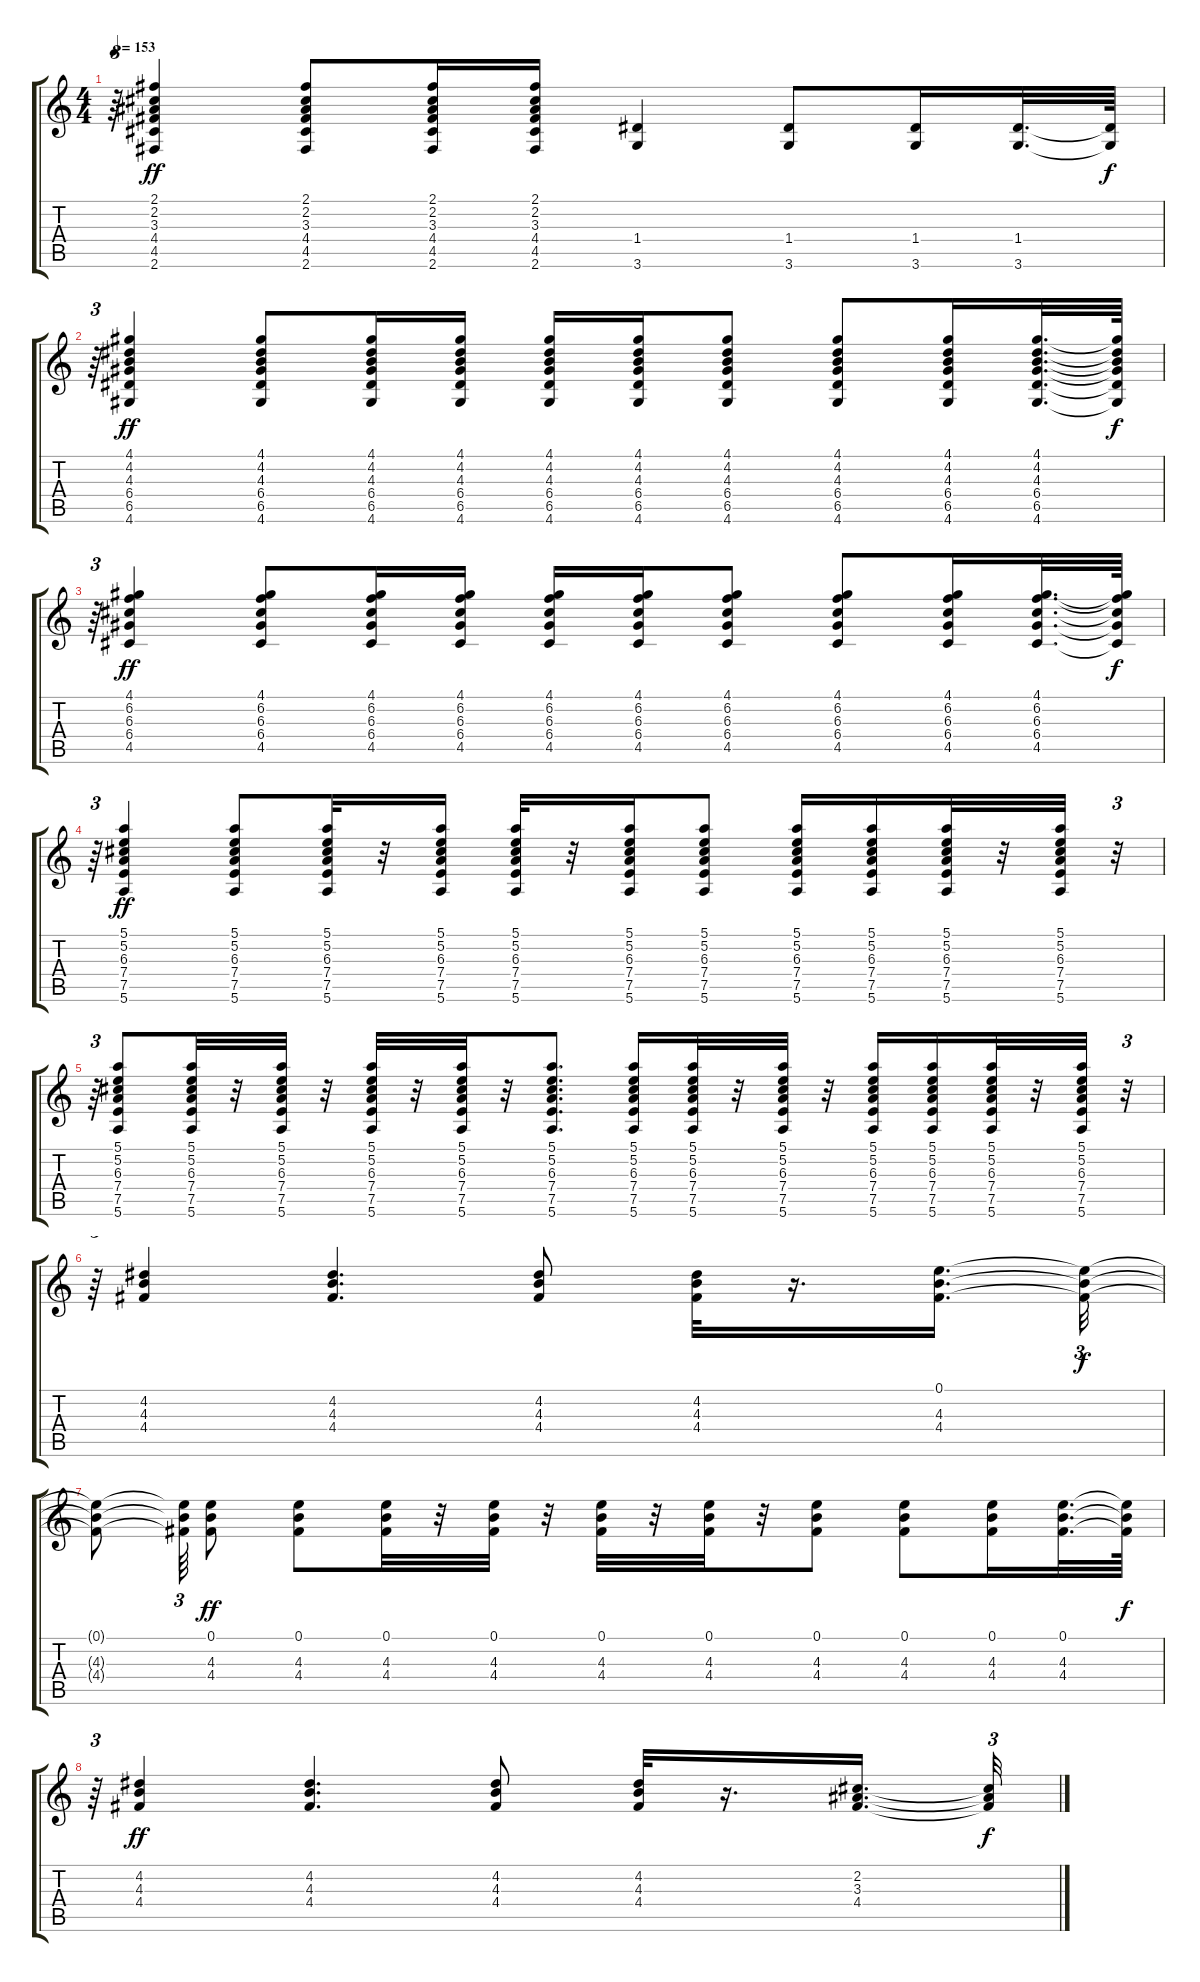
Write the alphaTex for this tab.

\track "" {instrument acousticguitarsteel}
\staff {score tabs}
\tuning (E4 B3 G3 D3 A2 E2) {hide}
\ts (4 4)
\tempo 153
\clef g2
\ks c
r.64{tu (3 2) dy f} (2.1 2.2 3.3 4.4 4.5 2.6).4{dy ff} (2.1 2.2 3.3 4.4 4.5 2.6).8 (2.1 2.2 3.3 4.4 4.5 2.6).16 (2.1 2.2 3.3 4.4 4.5 2.6).16 (1.4 3.6).4 (1.4 3.6).8 (1.4 3.6).16 (1.4 3.6).32{d} (1.4{t} 3.6{t}).64{dy f} |
r.64{tu (3 2)} (4.1 4.2 4.3 6.4 6.5 4.6).4{dy ff} (4.1 4.2 4.3 6.4 6.5 4.6).8 (4.1 4.2 4.3 6.4 6.5 4.6).16 (4.1 4.2 4.3 6.4 6.5 4.6).16 (4.1 4.2 4.3 6.4 6.5 4.6).16 (4.1 4.2 4.3 6.4 6.5 4.6).16 (4.1 4.2 4.3 6.4 6.5 4.6).8 (4.1 4.2 4.3 6.4 6.5 4.6).8 (4.1 4.2 4.3 6.4 6.5 4.6).16 (4.1 4.2 4.3 6.4 6.5 4.6).32{d} (4.1{t} 4.2{t} 4.3{t} 6.4{t} 6.5{t} 4.6{t}).64{dy f} |
r.64{tu (3 2)} (4.1 6.2 6.3 6.4 4.5).4{dy ff} (4.1 6.2 6.3 6.4 4.5).8 (4.1 6.2 6.3 6.4 4.5).16 (4.1 6.2 6.3 6.4 4.5).16 (4.1 6.2 6.3 6.4 4.5).16 (4.1 6.2 6.3 6.4 4.5).16 (4.1 6.2 6.3 6.4 4.5).8 (4.1 6.2 6.3 6.4 4.5).8 (4.1 6.2 6.3 6.4 4.5).16 (4.1 6.2 6.3 6.4 4.5).32{d} (4.1{t} 6.2{t} 6.3{t} 6.4{t} 4.5{t}).64{dy f} |
r.64{tu (3 2)} (5.1 5.2 6.3 7.4 7.5 5.6).4{dy ff} (5.1 5.2 6.3 7.4 7.5 5.6).8 (5.1 5.2 6.3 7.4 7.5 5.6).32 r.32 (5.1 5.2 6.3 7.4 7.5 5.6).16 (5.1 5.2 6.3 7.4 7.5 5.6).32 r.32 (5.1 5.2 6.3 7.4 7.5 5.6).16 (5.1 5.2 6.3 7.4 7.5 5.6).8 (5.1 5.2 6.3 7.4 7.5 5.6).16 (5.1 5.2 6.3 7.4 7.5 5.6).16 (5.1 5.2 6.3 7.4 7.5 5.6).32 r.32 (5.1 5.2 6.3 7.4 7.5 5.6).32 r.32{tu (3 2)} |
r.64{tu (3 2)} (5.1 5.2 6.3 7.4 7.5 5.6).8 (5.1 5.2 6.3 7.4 7.5 5.6).32 r.32 (5.1 5.2 6.3 7.4 7.5 5.6).32 r.32 (5.1 5.2 6.3 7.4 7.5 5.6).32 r.32 (5.1 5.2 6.3 7.4 7.5 5.6).32 r.32 (5.1 5.2 6.3 7.4 7.5 5.6).8{d} (5.1 5.2 6.3 7.4 7.5 5.6).16 (5.1 5.2 6.3 7.4 7.5 5.6).32 r.32 (5.1 5.2 6.3 7.4 7.5 5.6).32 r.32 (5.1 5.2 6.3 7.4 7.5 5.6).16 (5.1 5.2 6.3 7.4 7.5 5.6).16 (5.1 5.2 6.3 7.4 7.5 5.6).32 r.32 (5.1 5.2 6.3 7.4 7.5 5.6).32 r.32{tu (3 2)} |
r.64{tu (3 2)} (4.2 4.3 4.4).4 (4.2 4.3 4.4).4{d} (4.2 4.3 4.4).8 (4.2 4.3 4.4).32 r.16{d} (0.1 4.3 4.4).16{d} (0.1{t} 4.3{t} 4.4{t}).32{tu (3 2) dy f} |
(0.1{t} 4.3{t} 4.4{t}).8 (0.1{t} 4.3{t} 4.4{t}).64{tu (3 2)} (0.1 4.3 4.4).8{dy ff} (0.1 4.3 4.4).8 (0.1 4.3 4.4).32 r.32 (0.1 4.3 4.4).32 r.32 (0.1 4.3 4.4).32 r.32 (0.1 4.3 4.4).32 r.32 (0.1 4.3 4.4).8 (0.1 4.3 4.4).8 (0.1 4.3 4.4).16 (0.1 4.3 4.4).32{d} (0.1{t} 4.3{t} 4.4{t}).64{dy f} |
r.64{tu (3 2)} (4.2 4.3 4.4).4{dy ff} (4.2 4.3 4.4).4{d} (4.2 4.3 4.4).8 (4.2 4.3 4.4).32 r.16{d} (2.2 3.3 4.4).16{d} (2.2{t} 3.3{t} 4.4{t}).32{tu (3 2) dy f}
